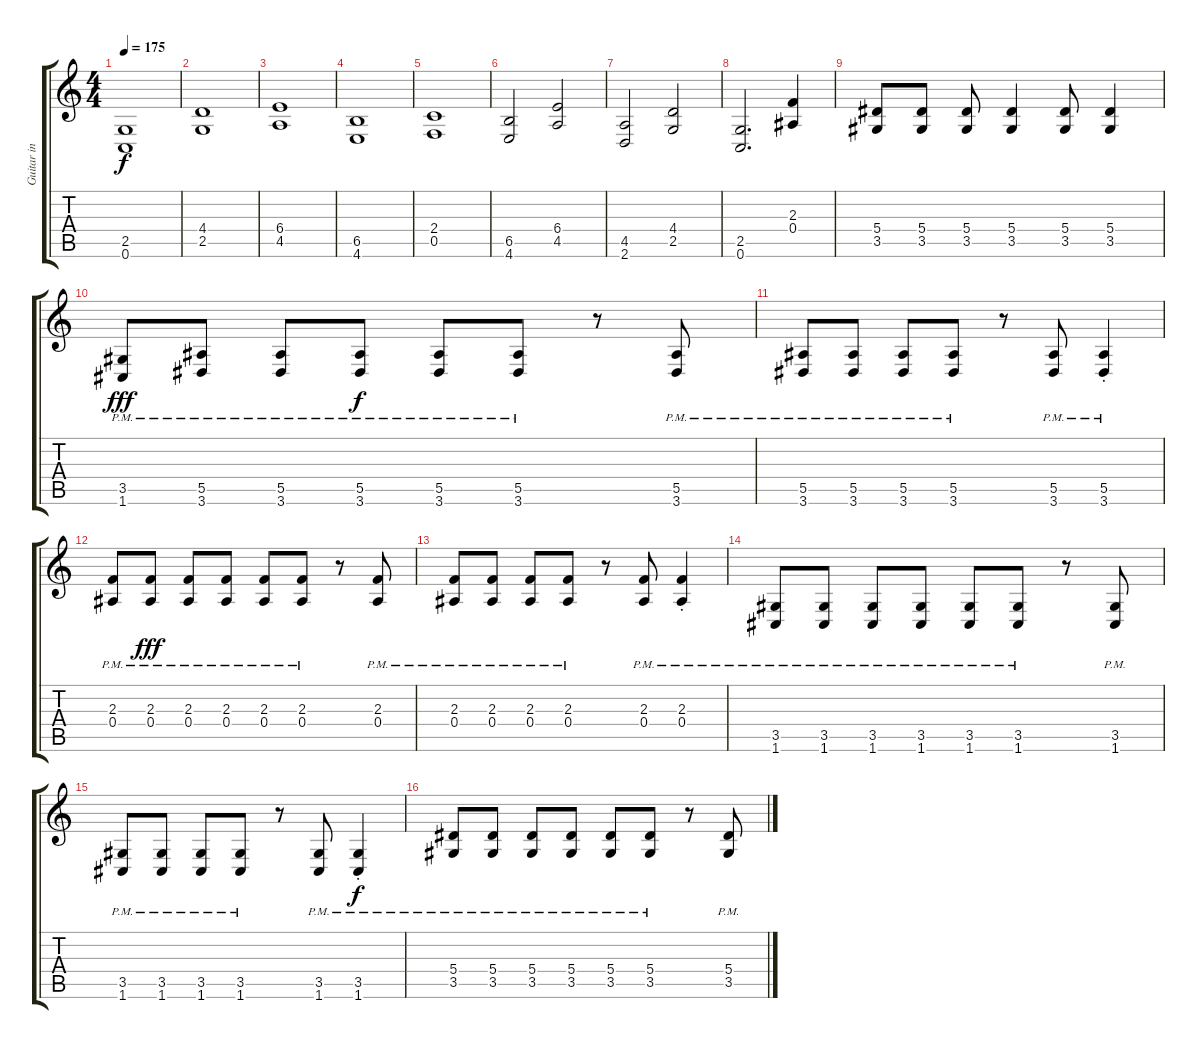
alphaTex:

\track ("Guitar in do" "Guitar in ") {instrument distortionguitar}
\staff {score tabs}
\tuning (C4 G3 Eb3 Bb2 F2 C2) {hide}
\ts (4 4)
\tempo 175
\clef g2
\ks c
(2.5 0.6).1{dy f} |
(4.4 2.5).1 |
(6.4 4.5).1 |
(6.5 4.6).1 |
(2.4 0.5).1 |
(6.5 4.6).2 (6.4 4.5).2 |
(4.5 2.6).2 (4.4 2.5).2 |
(2.5 0.6).2{d} (2.3 0.4).4 |
(5.4 3.5).8 (5.4 3.5).8 (5.4 3.5).8 (5.4 3.5).4 (5.4 3.5).8 (5.4 3.5).4 |
(3.5{pm} 1.6{pm}).8{dy fff} (5.5{pm} 3.6{pm}).8 (5.5{pm} 3.6{pm}).8 (5.5{pm} 3.6{pm}).8{dy f} (5.5{pm} 3.6{pm}).8 (5.5{pm} 3.6{pm}).8 r.8 (5.5{pm} 3.6{pm}).8 |
(5.5{pm} 3.6{pm}).8 (5.5{pm} 3.6{pm}).8 (5.5{pm} 3.6{pm}).8 (5.5{pm} 3.6{pm}).8 r.8 (5.5{pm} 3.6{pm}).8 (5.5{pm st} 3.6{pm st}).4 |
(2.3{pm} 0.4{pm}).8 (2.3{pm} 0.4{pm}).8{dy fff} (2.3{pm} 0.4{pm}).8 (2.3{pm} 0.4{pm}).8 (2.3{pm} 0.4{pm}).8 (2.3{pm} 0.4{pm}).8 r.8 (2.3{pm} 0.4{pm}).8 |
(2.3{pm} 0.4{pm}).8 (2.3{pm} 0.4{pm}).8 (2.3{pm} 0.4{pm}).8 (2.3{pm} 0.4{pm}).8 r.8 (2.3{pm} 0.4{pm}).8 (2.3{pm st} 0.4{pm st}).4 |
(3.5{pm} 1.6{pm}).8 (3.5{pm} 1.6{pm}).8 (3.5{pm} 1.6{pm}).8 (3.5{pm} 1.6{pm}).8 (3.5{pm} 1.6{pm}).8 (3.5{pm} 1.6{pm}).8 r.8 (3.5{pm} 1.6{pm}).8 |
(3.5{pm} 1.6{pm}).8 (3.5{pm} 1.6{pm}).8 (3.5{pm} 1.6{pm}).8 (3.5{pm} 1.6{pm}).8 r.8 (3.5{pm} 1.6{pm}).8 (3.5{pm st} 1.6{pm st}).4{dy f} |
(5.4{pm} 3.5{pm}).8 (5.4{pm} 3.5{pm}).8 (5.4{pm} 3.5{pm}).8 (5.4{pm} 3.5{pm}).8 (5.4{pm} 3.5{pm}).8 (5.4{pm} 3.5{pm}).8 r.8 (5.4{pm} 3.5{pm}).8
